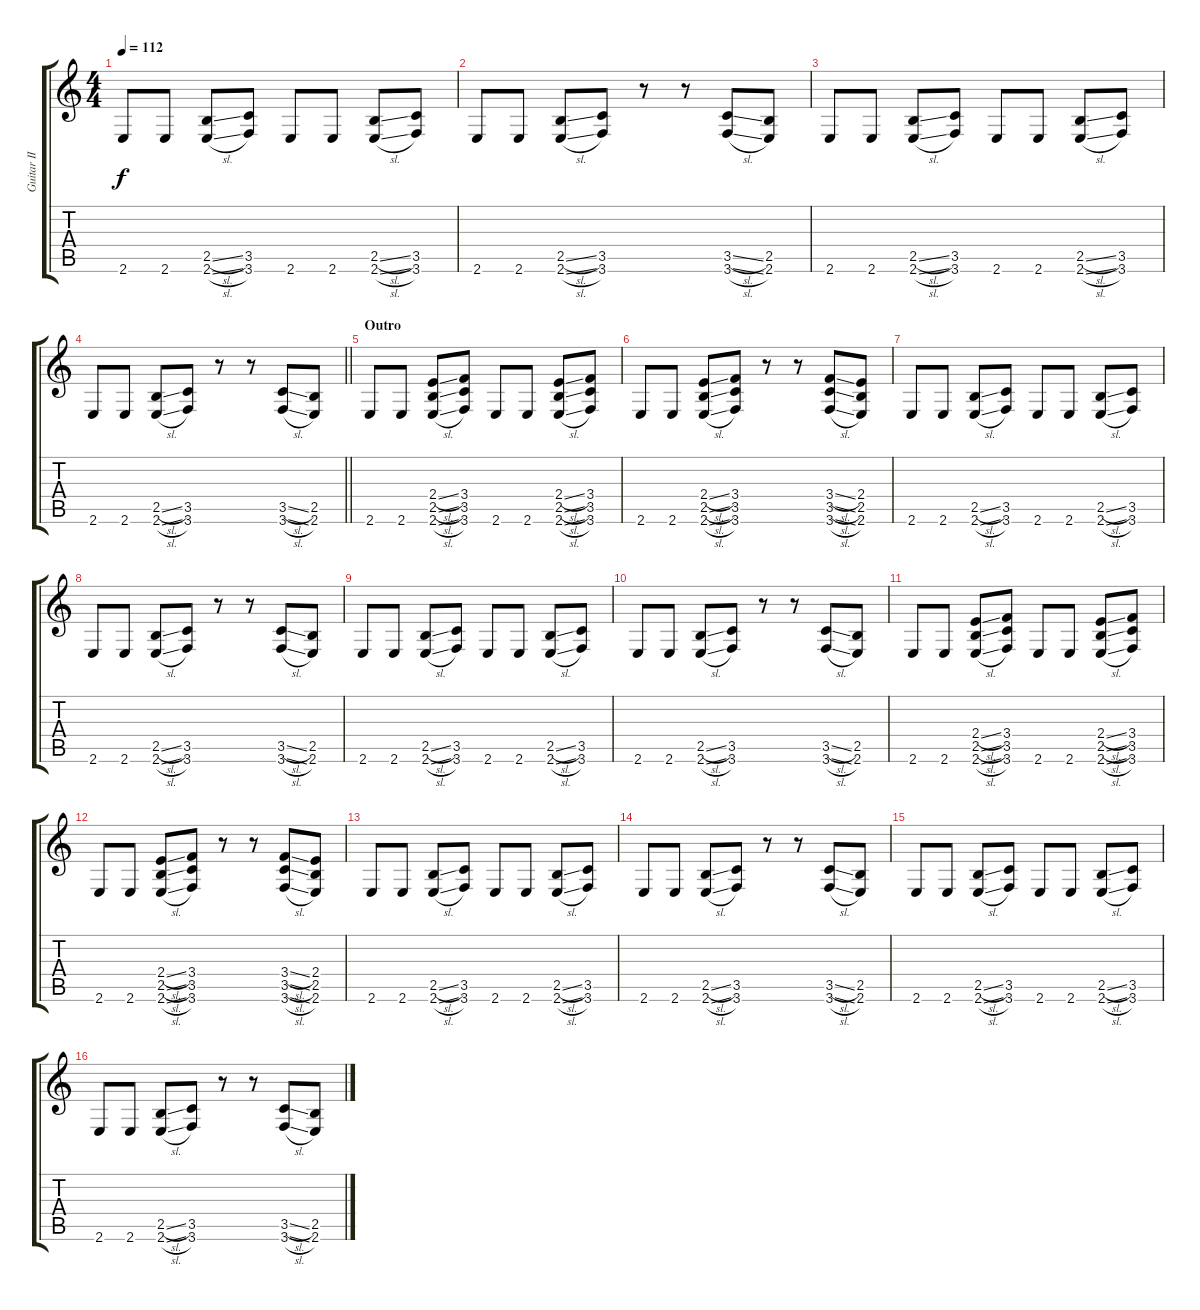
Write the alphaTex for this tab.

\track ("Guitar II" "Guitar II") {instrument distortionguitar}
\staff {score tabs}
\tuning (D4 B3 G3 D3 A2 D2) {hide}
\ts (4 4)
\tempo 112
\clef g2
\ks c
2.6.8{dy f} 2.6.8 (2.5{sl} 2.6{sl}).8 (3.5 3.6).8 2.6.8 2.6.8 (2.5{sl} 2.6{sl}).8 (3.5 3.6).8 |
2.6.8 2.6.8 (2.5{sl} 2.6{sl}).8 (3.5 3.6).8 r.8 r.8 (3.5{sl} 3.6{sl}).8 (2.5 2.6).8 |
2.6.8 2.6.8 (2.5{sl} 2.6{sl}).8 (3.5 3.6).8 2.6.8 2.6.8 (2.5{sl} 2.6{sl}).8 (3.5 3.6).8 |
\barLineRight lightlight
2.6.8 2.6.8 (2.5{sl} 2.6{sl}).8 (3.5 3.6).8 r.8 r.8 (3.5{sl} 3.6{sl}).8 (2.5 2.6).8 |
\section ("" "Outro")
2.6.8 2.6.8 (2.4{sl} 2.5{sl} 2.6{sl}).8 (3.4 3.5 3.6).8 2.6.8 2.6.8 (2.4{sl} 2.5{sl} 2.6{sl}).8 (3.4 3.5 3.6).8 |
2.6.8 2.6.8 (2.4{sl} 2.5{sl} 2.6{sl}).8 (3.4 3.5 3.6).8 r.8 r.8 (3.4{sl} 3.5{sl} 3.6{sl}).8 (2.4 2.5 2.6).8 |
2.6.8 2.6.8 (2.5{sl} 2.6{sl}).8 (3.5 3.6).8 2.6.8 2.6.8 (2.5{sl} 2.6{sl}).8 (3.5 3.6).8 |
2.6.8 2.6.8 (2.5{sl} 2.6{sl}).8 (3.5 3.6).8 r.8 r.8 (3.5{sl} 3.6{sl}).8 (2.5 2.6).8 |
2.6.8 2.6.8 (2.5{sl} 2.6{sl}).8 (3.5 3.6).8 2.6.8 2.6.8 (2.5{sl} 2.6{sl}).8 (3.5 3.6).8 |
2.6.8 2.6.8 (2.5{sl} 2.6{sl}).8 (3.5 3.6).8 r.8 r.8 (3.5{sl} 3.6{sl}).8 (2.5 2.6).8 |
2.6.8 2.6.8 (2.4{sl} 2.5{sl} 2.6{sl}).8 (3.4 3.5 3.6).8 2.6.8 2.6.8 (2.4{sl} 2.5{sl} 2.6{sl}).8 (3.4 3.5 3.6).8 |
2.6.8 2.6.8 (2.4{sl} 2.5{sl} 2.6{sl}).8 (3.4 3.5 3.6).8 r.8 r.8 (3.4{sl} 3.5{sl} 3.6{sl}).8 (2.4 2.5 2.6).8 |
2.6.8 2.6.8 (2.5{sl} 2.6{sl}).8 (3.5 3.6).8 2.6.8 2.6.8 (2.5{sl} 2.6{sl}).8 (3.5 3.6).8 |
2.6.8 2.6.8 (2.5{sl} 2.6{sl}).8 (3.5 3.6).8 r.8 r.8 (3.5{sl} 3.6{sl}).8 (2.5 2.6).8 |
2.6.8 2.6.8 (2.5{sl} 2.6{sl}).8 (3.5 3.6).8 2.6.8 2.6.8 (2.5{sl} 2.6{sl}).8 (3.5 3.6).8 |
2.6.8 2.6.8 (2.5{sl} 2.6{sl}).8 (3.5 3.6).8 r.8 r.8 (3.5{sl} 3.6{sl}).8 (2.5 2.6).8
